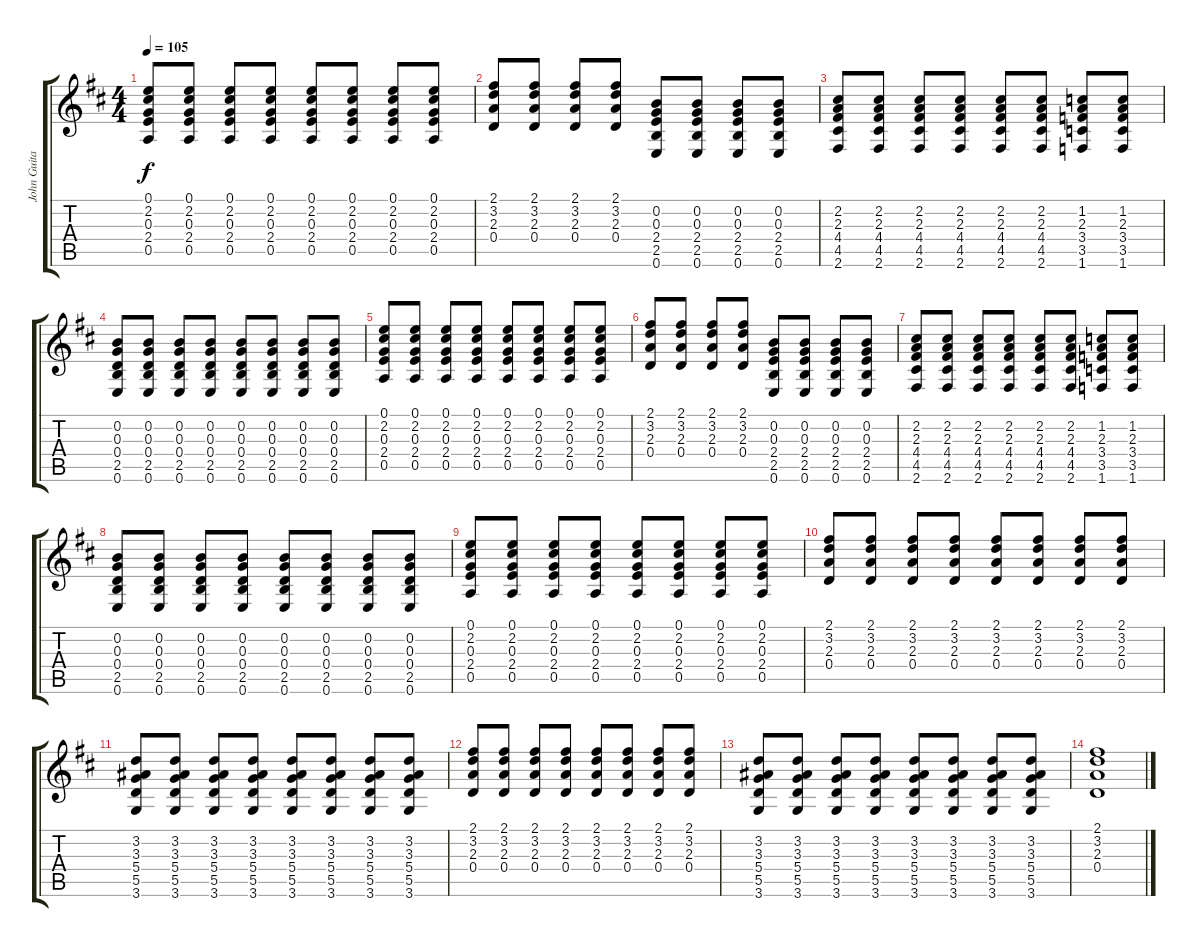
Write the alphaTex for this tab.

\track ("John Guitar" "John Guita") {instrument acousticguitarsteel}
\staff {score tabs}
\tuning (E4 B3 G3 D3 A2 E2) {hide}
\ts (4 4)
\tempo 105
\clef g2
\ks d
(0.1 2.2 0.3 2.4 0.5).8{dy f} (0.1 2.2 0.3 2.4 0.5).8 (0.1 2.2 0.3 2.4 0.5).8 (0.1 2.2 0.3 2.4 0.5).8 (0.1 2.2 0.3 2.4 0.5).8 (0.1 2.2 0.3 2.4 0.5).8 (0.1 2.2 0.3 2.4 0.5).8 (0.1 2.2 0.3 2.4 0.5).8 |
(2.1 3.2 2.3 0.4).8 (2.1 3.2 2.3 0.4).8 (2.1 3.2 2.3 0.4).8 (2.1 3.2 2.3 0.4).8 (0.2 0.3 2.4 2.5 0.6).8 (0.2 0.3 2.4 2.5 0.6).8 (0.2 0.3 2.4 2.5 0.6).8 (0.2 0.3 2.4 2.5 0.6).8 |
(2.2 2.3 4.4 4.5 2.6).8 (2.2 2.3 4.4 4.5 2.6).8 (2.2 2.3 4.4 4.5 2.6).8 (2.2 2.3 4.4 4.5 2.6).8 (2.2 2.3 4.4 4.5 2.6).8 (2.2 2.3 4.4 4.5 2.6).8 (1.2 2.3 3.4 3.5 1.6).8 (1.2 2.3 3.4 3.5 1.6).8 |
(0.2 0.3 0.4 2.5 0.6).8 (0.2 0.3 0.4 2.5 0.6).8 (0.2 0.3 0.4 2.5 0.6).8 (0.2 0.3 0.4 2.5 0.6).8 (0.2 0.3 0.4 2.5 0.6).8 (0.2 0.3 0.4 2.5 0.6).8 (0.2 0.3 0.4 2.5 0.6).8 (0.2 0.3 0.4 2.5 0.6).8 |
(0.1 2.2 0.3 2.4 0.5).8 (0.1 2.2 0.3 2.4 0.5).8 (0.1 2.2 0.3 2.4 0.5).8 (0.1 2.2 0.3 2.4 0.5).8 (0.1 2.2 0.3 2.4 0.5).8 (0.1 2.2 0.3 2.4 0.5).8 (0.1 2.2 0.3 2.4 0.5).8 (0.1 2.2 0.3 2.4 0.5).8 |
(2.1 3.2 2.3 0.4).8 (2.1 3.2 2.3 0.4).8 (2.1 3.2 2.3 0.4).8 (2.1 3.2 2.3 0.4).8 (0.2 0.3 2.4 2.5 0.6).8 (0.2 0.3 2.4 2.5 0.6).8 (0.2 0.3 2.4 2.5 0.6).8 (0.2 0.3 2.4 2.5 0.6).8 |
(2.2 2.3 4.4 4.5 2.6).8 (2.2 2.3 4.4 4.5 2.6).8 (2.2 2.3 4.4 4.5 2.6).8 (2.2 2.3 4.4 4.5 2.6).8 (2.2 2.3 4.4 4.5 2.6).8 (2.2 2.3 4.4 4.5 2.6).8 (1.2 2.3 3.4 3.5 1.6).8 (1.2 2.3 3.4 3.5 1.6).8 |
(0.2 0.3 0.4 2.5 0.6).8 (0.2 0.3 0.4 2.5 0.6).8 (0.2 0.3 0.4 2.5 0.6).8 (0.2 0.3 0.4 2.5 0.6).8 (0.2 0.3 0.4 2.5 0.6).8 (0.2 0.3 0.4 2.5 0.6).8 (0.2 0.3 0.4 2.5 0.6).8 (0.2 0.3 0.4 2.5 0.6).8 |
(0.1 2.2 0.3 2.4 0.5).8 (0.1 2.2 0.3 2.4 0.5).8 (0.1 2.2 0.3 2.4 0.5).8 (0.1 2.2 0.3 2.4 0.5).8 (0.1 2.2 0.3 2.4 0.5).8 (0.1 2.2 0.3 2.4 0.5).8 (0.1 2.2 0.3 2.4 0.5).8 (0.1 2.2 0.3 2.4 0.5).8 |
(2.1 3.2 2.3 0.4).8 (2.1 3.2 2.3 0.4).8 (2.1 3.2 2.3 0.4).8 (2.1 3.2 2.3 0.4).8 (2.1 3.2 2.3 0.4).8 (2.1 3.2 2.3 0.4).8 (2.1 3.2 2.3 0.4).8 (2.1 3.2 2.3 0.4).8 |
(3.2 3.3 5.4 5.5 3.6).8 (3.2 3.3 5.4 5.5 3.6).8 (3.2 3.3 5.4 5.5 3.6).8 (3.2 3.3 5.4 5.5 3.6).8 (3.2 3.3 5.4 5.5 3.6).8 (3.2 3.3 5.4 5.5 3.6).8 (3.2 3.3 5.4 5.5 3.6).8 (3.2 3.3 5.4 5.5 3.6).8 |
(2.1 3.2 2.3 0.4).8 (2.1 3.2 2.3 0.4).8 (2.1 3.2 2.3 0.4).8 (2.1 3.2 2.3 0.4).8 (2.1 3.2 2.3 0.4).8 (2.1 3.2 2.3 0.4).8 (2.1 3.2 2.3 0.4).8 (2.1 3.2 2.3 0.4).8 |
(3.2 3.3 5.4 5.5 3.6).8 (3.2 3.3 5.4 5.5 3.6).8 (3.2 3.3 5.4 5.5 3.6).8 (3.2 3.3 5.4 5.5 3.6).8 (3.2 3.3 5.4 5.5 3.6).8 (3.2 3.3 5.4 5.5 3.6).8 (3.2 3.3 5.4 5.5 3.6).8 (3.2 3.3 5.4 5.5 3.6).8 |
(2.1 3.2 2.3 0.4).1
